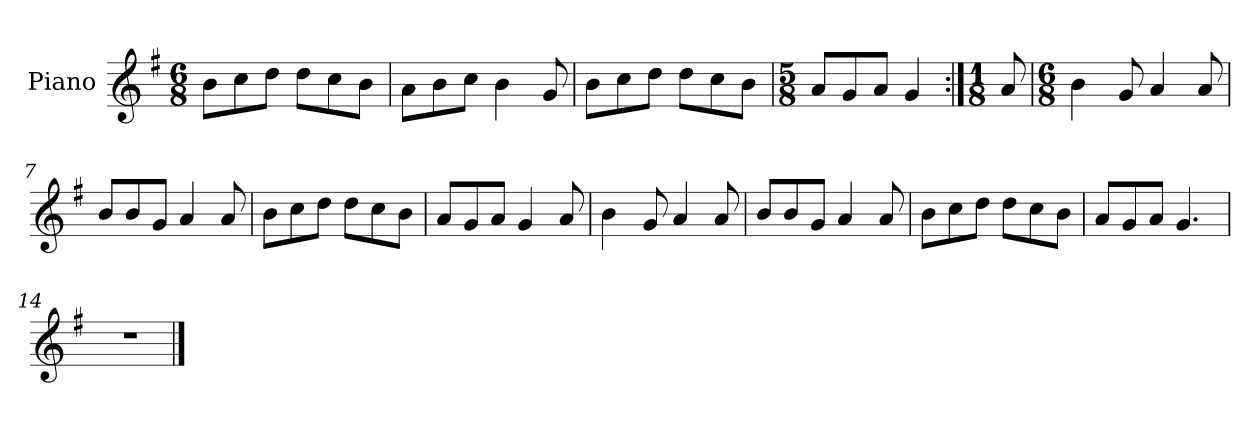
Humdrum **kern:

**kern
*part1
*staff1
*I"Piano
*I'Pno.
*clefG2
*k[f#]
*M6/8
=1
8b\L
8cc\
8dd\J
8dd\L
8cc\
8b\J
=2
8a\L
8b\
8cc\J
4b\
8g/
=3
8b\L
8cc\
8dd\J
8dd\L
8cc\
8b\J
=4
*M5/8
8a/L
8g/
8a/J
4g/
=5:|!
*M1/8
8a/
=6
*M6/8
4b\
8g/
4a/
8a/
=7
8b/L
8b/
8g/J
4a/
8a/
=8
8b\L
8cc\
8dd\J
8dd\L
8cc\
8b\J
!!LO:LB:g=z
=9
8a/L
8g/
8a/J
4g/
8a/
=10
4b\
8g/
4a/
8a/
=11
8b/L
8b/
8g/J
4a/
8a/
=12
8b\L
8cc\
8dd\J
8dd\L
8cc\
8b\J
=13
8a/L
8g/
8a/J
4.g/
=14
2.r
==
*-
